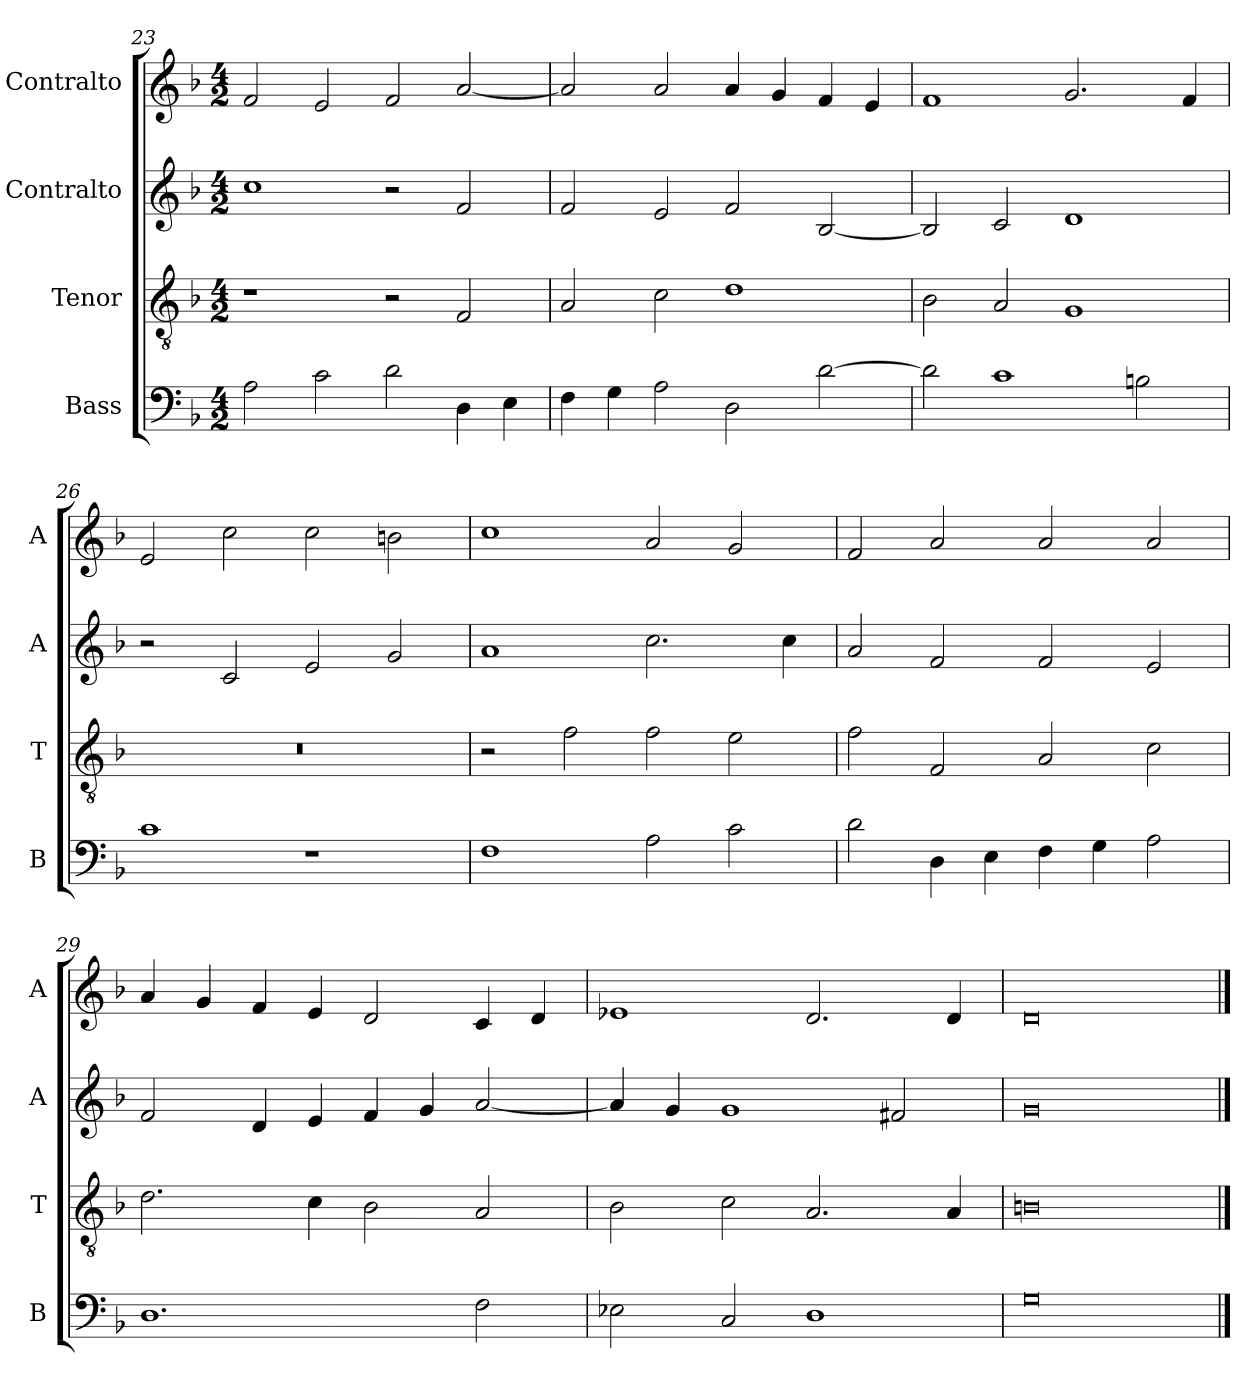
**kern	**kern	**kern	**kern
*part4	*part3	*part2	*part1
*staff4	*staff3	*staff2	*staff1
*I"Bass	*I"Tenor	*I"Contralto	*I"Contralto
*I'B	*I'T	*I'A	*I'A
*clefF4	*clefGv2	*clefG2	*clefG2
*k[b-]	*k[b-]	*k[b-]	*k[b-]
*G:dor	*G:dor	*G:dor	*G:dor
*M4/2	*M4/2	*M4/2	*M4/2
=23	=23	=23	=23
2A	1r	1cc	2f
2c	.	.	2e
2d	2r	2r	2f
4D	2F	2f	[2a
4E	.	.	.
=24	=24	=24	=24
4F	2A	2f	2a]
4G	.	.	.
2A	2c	2e	2a
2D	1d	2f	4a
.	.	.	4g
[2d	.	[2B-	4f
.	.	.	4e
=25	=25	=25	=25
2d]	2B-	2B-]	1f
1c	2A	2c	.
.	1G	1d	2.g
2Bn	.	.	.
.	.	.	4f
=26	=26	=26	=26
1c	0r	2r	2e
.	.	2c	2cc
1r	.	2e	2cc
.	.	2g	2bn
=27	=27	=27	=27
1F	2r	1a	1cc
.	2f	.	.
2A	2f	2.cc	2a
2c	2e	.	2g
.	.	4cc	.
=28	=28	=28	=28
2d	2f	2a	2f
4D	2F	2f	2a
4E	.	.	.
4F	2A	2f	2a
4G	.	.	.
2A	2c	2e	2a
=29	=29	=29	=29
1.D	2.d	2f	4a
.	.	.	4g
.	.	4d	4f
.	4c	4e	4e
.	2B-	4f	2d
.	.	4g	.
2F	2A	[2a	4c
.	.	.	4d
=30	=30	=30	=30
2E-X	2B-	4a]	1e-X
.	.	4g	.
2C	2c	1g	.
1D	2.A	.	2.d
.	.	2f#X	.
.	4A	.	4d
=31	=31	=31	=31
0G	0Bn	0g	0d
==	==	==	==
*-	*-	*-	*-
